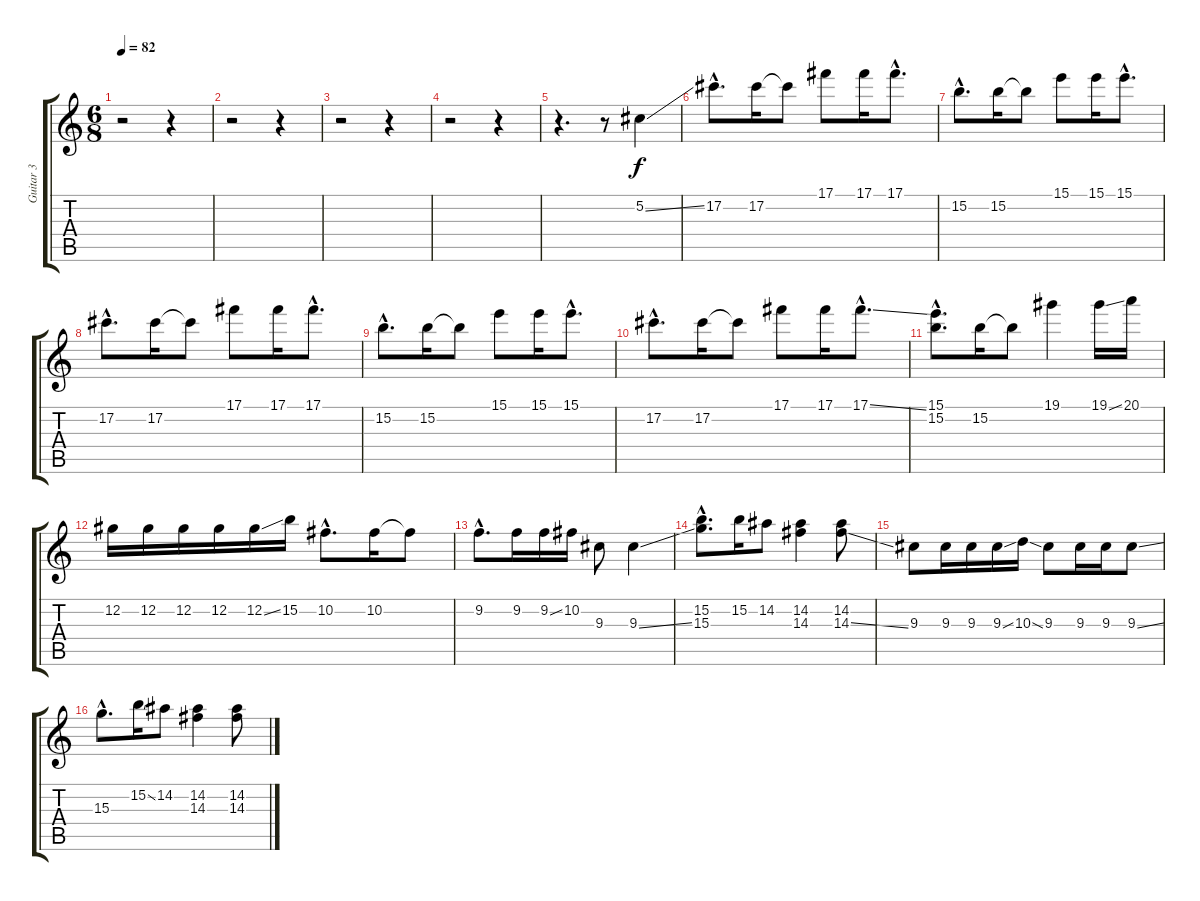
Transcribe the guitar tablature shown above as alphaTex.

\track ("Guitar 3" "Guitar 3") {instrument overdrivenguitar}
\staff {score tabs}
\tuning (Db4 Ab3 E3 B2 Gb2 B1) {hide}
\ts (6 8)
\tempo 82
\clef g2
\ks c
r.2{dy f} r.4 |
r.2 r.4 |
r.2 r.4 |
r.2 r.4 |
r.4{d} r.8 5.2{ss}.4 |
17.2{hac}.8{d} 17.2.16 17.2{t}.8 17.1.8 17.1.16 17.1{hac}.8{d} |
15.2{hac}.8{d} 15.2.16 15.2{t}.8 15.1.8 15.1.16 15.1{hac}.8{d} |
17.2{hac}.8{d} 17.2.16 17.2{t}.8 17.1.8 17.1.16 17.1{hac}.8{d} |
15.2{hac}.8{d} 15.2.16 15.2{t}.8 15.1.8 15.1.16 15.1{hac}.8{d} |
17.2{hac}.8{d} 17.2.16 17.2{t}.8 17.1.8 17.1.16 17.1{ss hac}.8{d} |
(15.1{hac} 15.2{hac}).8{d} 15.2.16 15.2{t}.8 19.1.4 19.1{ss}.16 20.1.16 |
12.2.16 12.2.16 12.2.16 12.2.16 12.2{ss}.16 15.2.16 10.2{hac}.8{d} 10.2.16 10.2{t}.8 |
9.2{hac}.8{d} 9.2.16 9.2{ss}.16 10.2.16 9.3.8 9.3{ss}.4 |
(15.2{hac} 15.3{hac}).8{d} 15.2.16 14.2.8 (14.2 14.3).4 (14.2 14.3{ss}).8 |
9.3.8 9.3.16 9.3.16 9.3{ss}.16 10.3{ss}.16 9.3.8 9.3.16 9.3.16 9.3{ss}.8 |
15.3{hac}.8{d} 15.2{ss}.16 14.2.8 (14.2 14.3).4 (14.2 14.3{ss}).8
